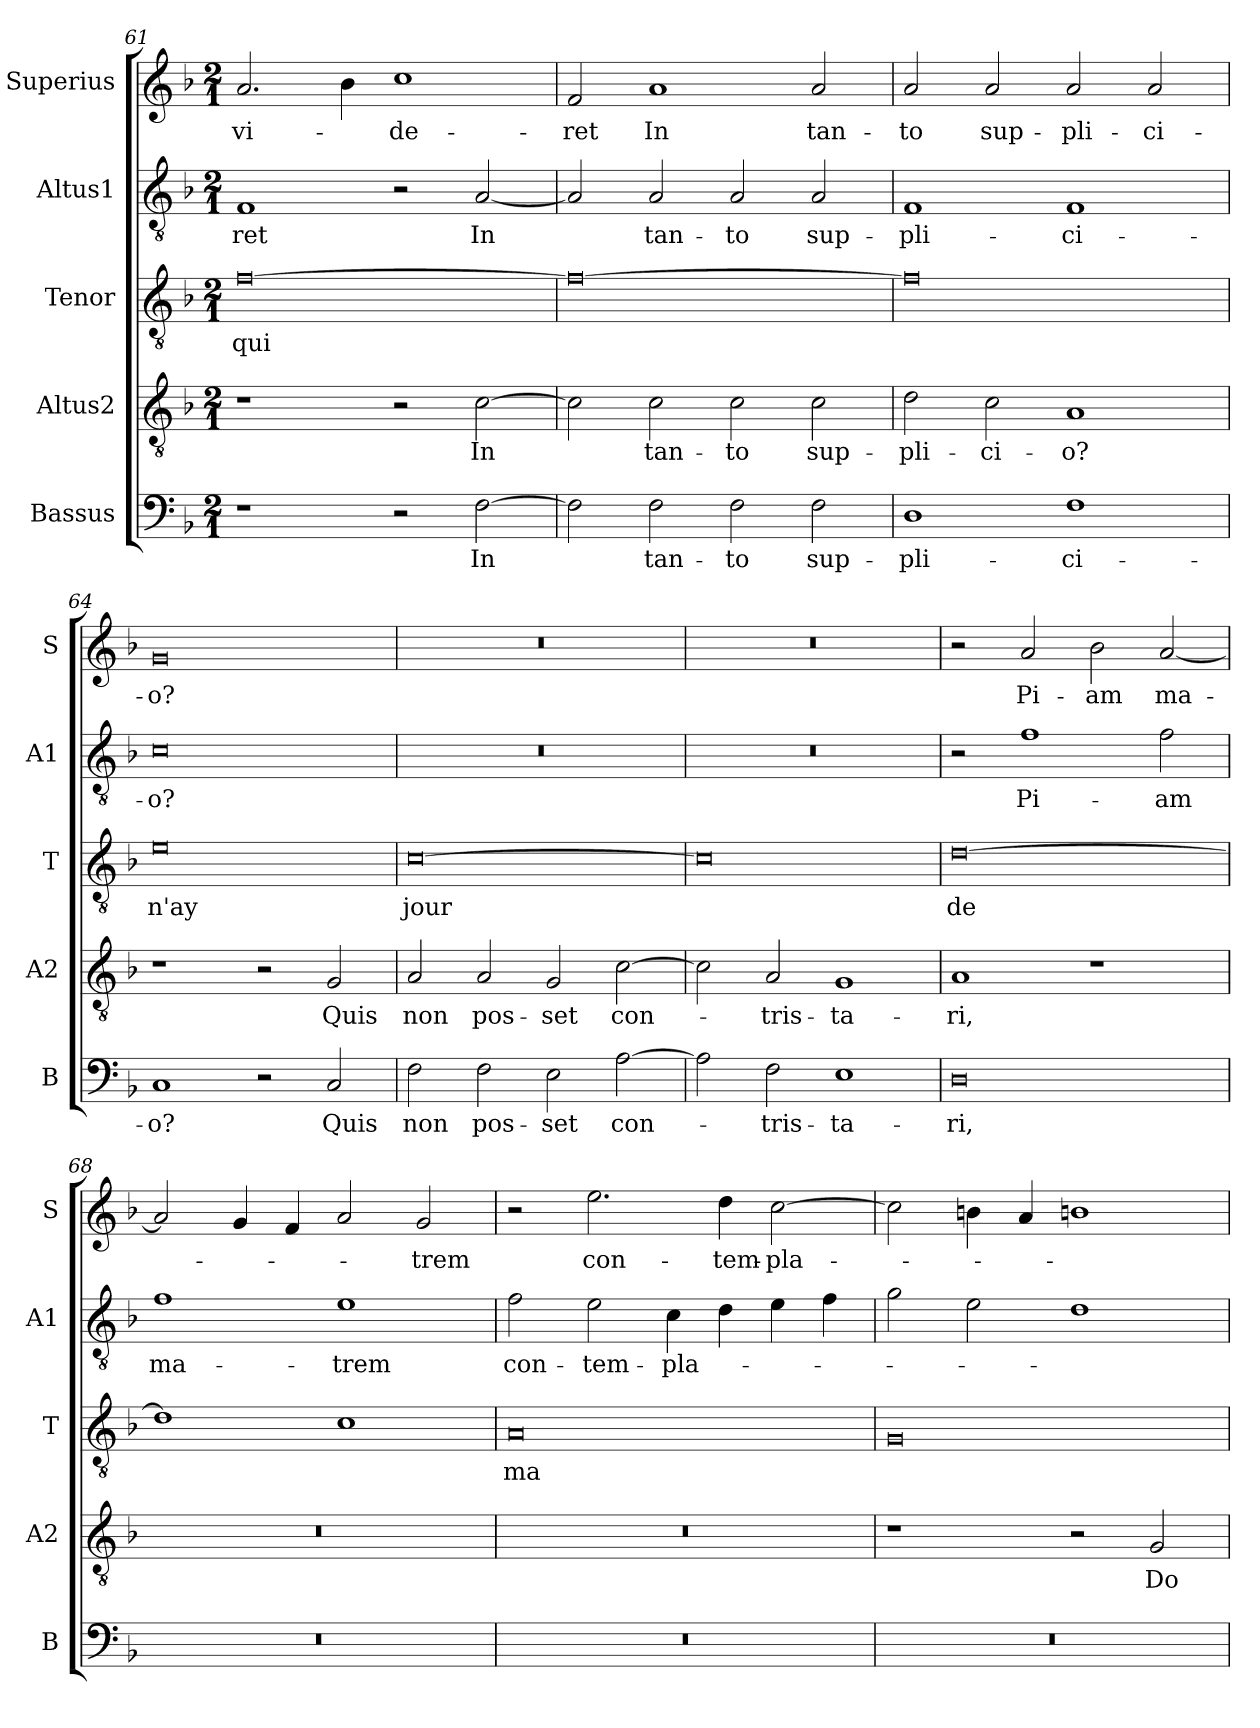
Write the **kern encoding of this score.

**kern	**text	**kern	**text	**kern	**text	**kern	**text	**kern	**text
*part5	*part5	*part4	*part4	*part3	*part3	*part2	*part2	*part1	*part1
*staff5	*staff5	*staff4	*staff4	*staff3	*staff3	*staff2	*staff2	*staff1	*staff1
*I"Bassus	*	*I"Altus2	*	*I"Tenor	*	*I"Altus1	*	*I"Superius	*
*I'B	*	*I'A2	*	*I'T	*	*I'A1	*	*I'S	*
*clefF4	*	*clefGv2	*	*clefGv2	*	*clefGv2	*	*clefG2	*
*k[b-]	*	*k[b-]	*	*k[b-]	*	*k[b-]	*	*k[b-]	*
*M2/1	*	*M2/1	*	*M2/1	*	*M2/1	*	*M2/1	*
=61	=61	=61	=61	=61	=61	=61	=61	=61	=61
1r	.	1r	.	[0f	qui	1F	-ret	2.a/	vi-
.	.	.	.	.	.	.	.	4b-\	.
2r	.	2r	.	.	.	2r	.	1cc	-de-
[2F\	In	[2c\	In	.	.	[2A/	In	.	.
=62	=62	=62	=62	=62	=62	=62	=62	=62	=62
2F\]	.	2c\]	.	0f_	.	2A/]	.	2f/	-ret
2F\	tan-	2c\	tan-	.	.	2A/	tan-	1a	In
2F\	-to	2c\	-to	.	.	2A/	-to	.	.
2F\	sup-	2c\	sup-	.	.	2A/	sup-	2a/	tan-
=63	=63	=63	=63	=63	=63	=63	=63	=63	=63
1D	-pli-	2d\	-pli-	0f]	.	1F	-pli-	2a/	-to
.	.	2c\	-ci-	.	.	.	.	2a/	sup-
1F	-ci-	1A	-o?	.	.	1F	-ci-	2a/	-pli-
.	.	.	.	.	.	.	.	2a/	-ci-
=64	=64	=64	=64	=64	=64	=64	=64	=64	=64
1C	-o?	1r	.	0e	n'ay	0c	-o?	0g	-o?
2r	.	2r	.	.	.	.	.	.	.
2C/	Quis	2G/	Quis	.	.	.	.	.	.
=65	=65	=65	=65	=65	=65	=65	=65	=65	=65
2F\	non	2A/	non	[0c	jour	0r	.	0r	.
2F\	pos-	2A/	pos-	.	.	.	.	.	.
2E\	-set	2G/	-set	.	.	.	.	.	.
[2A\	con-	[2c\	con-	.	.	.	.	.	.
=66	=66	=66	=66	=66	=66	=66	=66	=66	=66
2A\]	.	2c\]	.	0c]	.	0r	.	0r	.
2F\	-tris-	2A/	-tris-	.	.	.	.	.	.
1E	-ta-	1G	-ta-	.	.	.	.	.	.
=67	=67	=67	=67	=67	=67	=67	=67	=67	=67
0D	-ri,	1A	-ri,	[0d	de	2r	.	2r	.
.	.	.	.	.	.	1f	Pi-	2a/	Pi-
.	.	1r	.	.	.	.	.	2b-\	-am
.	.	.	.	.	.	2f\	-am	[2a/	ma-
=68	=68	=68	=68	=68	=68	=68	=68	=68	=68
0r	.	0r	.	1d]	.	1f	ma-	2a/]	.
.	.	.	.	.	.	.	.	4g/	.
.	.	.	.	.	.	.	.	4f/	.
.	.	.	.	1c	.	1e	-trem	2a/	.
.	.	.	.	.	.	.	.	2g/	-trem
=69	=69	=69	=69	=69	=69	=69	=69	=69	=69
0r	.	0r	.	0A	ma	2f\	con-	2r	.
.	.	.	.	.	.	2e\	-tem-	2.ee\	con-
.	.	.	.	.	.	4c\	-pla-	.	.
.	.	.	.	.	.	4d\	.	4dd\	-tem-
.	.	.	.	.	.	4e\	.	[2cc\	-pla-
.	.	.	.	.	.	4f\	.	.	.
=70	=70	=70	=70	=70	=70	=70	=70	=70	=70
0r	.	1r	.	0G	.	2g\	.	2cc\]	.
.	.	.	.	.	.	2e\	.	4bn\	.
.	.	.	.	.	.	.	.	4a/	.
.	.	2r	.	.	.	1d	.	1bn	.
.	.	2G/	Do-	.	.	.	.	.	.
=	=	=	=	=	=	=	=	=	=
*-	*-	*-	*-	*-	*-	*-	*-	*-	*-
